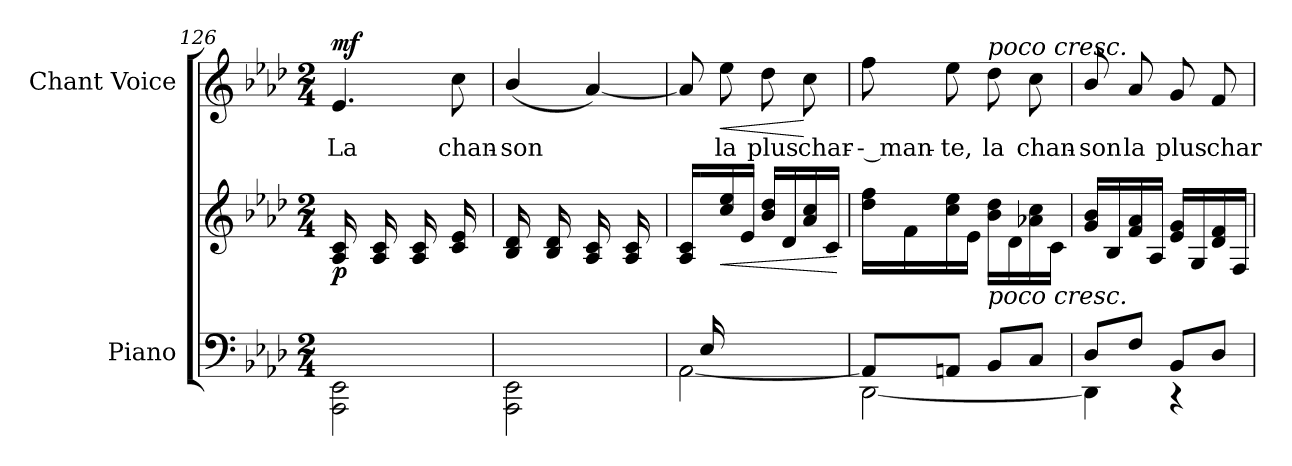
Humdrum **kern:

**kern	**kern	**dynam	**kern	**text	**dynam
*part2	*part2	*part2	*part1	*part1	*part1
*staff3	*staff2	*staff2/3	*staff1	*staff1	*staff1
*I"Piano	*	*	*I"Chant Voice	*	*
*I'Pno	*	*	*	*	*
*clefF4	*clefG2	*	*clefG2	*	*
*k[b-e-a-d-]	*k[b-e-a-d-]	*	*k[b-e-a-d-]	*	*
*M2/4	*M2/4	*	*M2/4	*	*
=126	=126	=126	=126	=126	=126
*^	*	*	*	*	*
!	!	!	!LO:DY:b	!	!	!LO:DY:a
16ryy	2AAA-\ 2EE-\	(16A-/ 16c/LL	p	4.e-/	La	mf
16E-/	.	16ryy	.	.	.	.
16ryy	.	16A-/ 16c/	.	.	.	.
16E-/JJ	.	16ryy	.	.	.	.
16ryy	.	16A-/ 16c/LL	.	.	.	.
16E-/	.	16ryy	.	.	.	.
16ryy	.	16c/ 16e-/	.	8cc\	chan-	.
16E-/JJ)	.	16ryy	.	.	.	.
=127	=127	=127	=127	=127	=127	=127
16ryy	2AAA-\ 2EE-\	16B-/ 16d-/LL	.	(4b-/	-son	.
16E-/	.	16ryy	.	.	.	.
16ryy	.	16B-/ 16d-/	.	.	.	.
16E-/JJ	.	16ryy	.	.	.	.
16ryy	.	16A-/ 16c/LL	.	[4a-/)	.	.
16E-/	.	16ryy	.	.	.	.
16ryy	.	16A-/ 16c/	.	.	.	.
16E-/JJ	.	16ryy	.	.	.	.
=128	=128	=128	=128	=128	=128	=128
16ryy	[2AA-\	16A-/ 16c/LL	.	8a-/]	.	.
16E-/	.	16ryy	.	.	.	.
!	!	!	!LO:HP:b	!	!	!LO:HP:b
4.ryy	.	16cc/ 16ee-/	<	8ee-\	la	<
.	.	16e-/JJ	.	.	.	.
.	.	16b-/ 16dd-/LL	.	8dd-\	plus	.
.	.	16d-/	.	.	.	.
.	.	16a-/ 16cc/	.	8cc\	char-	[
.	.	16c/JJ	.	.	.	.
*v	*v	*	*	*	*	*
.	.	[	.	.	.
=129	=129	=129	=129	=129	=129
*^	*	*	*	*	*
8AA-/L]	[2DD-\	16dd-\ 16ff\LL	.	8ff\	-- man-	.
.	.	16f\	.	.	.	.
8AAn/J	.	16cc\ 16ee-\	.	8ee-\	-te,	.
.	.	16e-\JJ	.	.	.	.
!	!	!	!	!LO:TX:a:i:t=poco cresc.	!	!
!	!	!LO:TX:b:i:t=poco cresc.	!	!	!	!
8BB-/L	.	16b-\ 16dd-\LL	.	8dd-\	la	.
.	.	16d-\	.	.	.	.
8C/J	.	16a-X\ 16cc\	.	8cc\	chan-	.
.	.	16c\JJ	.	.	.	.
=130	=130	=130	=130	=130	=130	=130
8D-/L	4DD-\]	16g/ 16b-/LL	.	8b-/	-son	.
.	.	16B-/	.	.	.	.
8F/J	.	16f/ 16a-/	.	8a-/	la	.
.	.	16A-/JJ	.	.	.	.
8BB-/L	4r	16e-/ 16g/LL	.	8g/	plus	.
.	.	16G/	.	.	.	.
8D-/J	.	16d-/ 16f/	.	8f/	char-	.
.	.	16F/JJ	.	.	.	.
*v	*v	*	*	*	*	*
=	=	=	=	=	=
*-	*-	*-	*-	*-	*-
